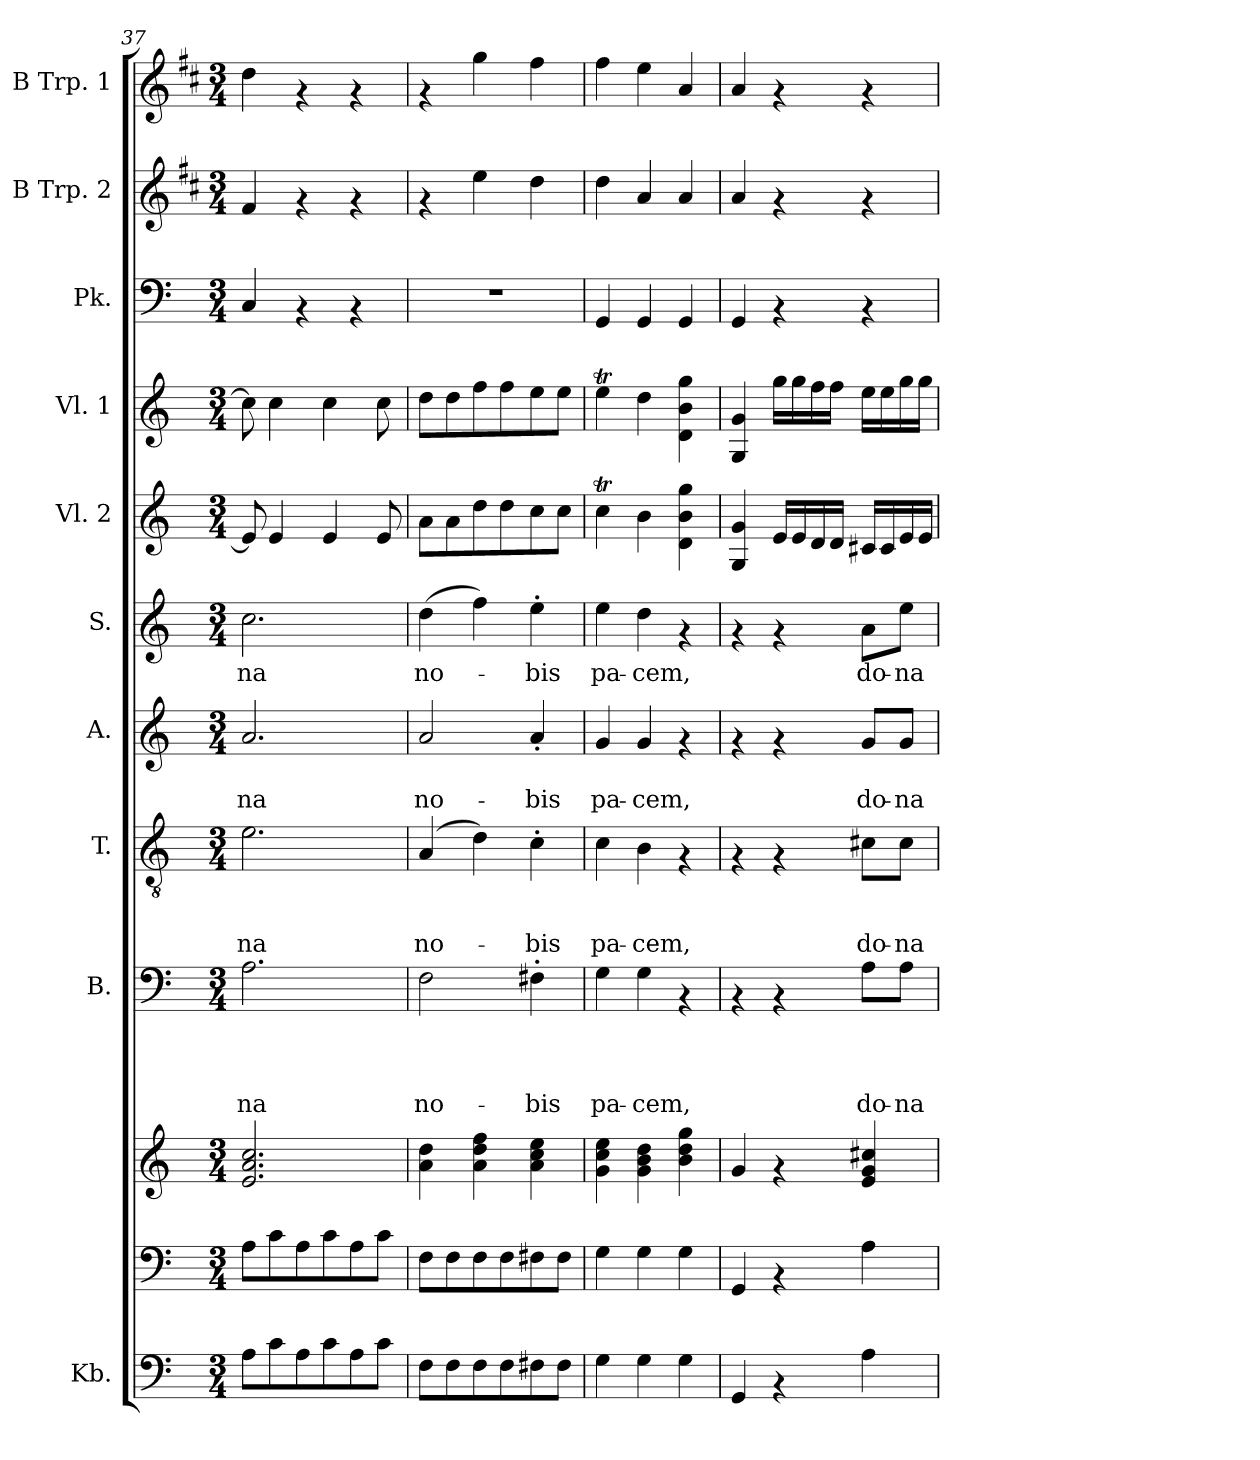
**kern	**kern	**kern	**kern	**text	**text	**text	**text	**kern	**text	**text	**text	**kern	**text	**text	**kern	**text	**kern	**kern	**kern	**kern	**kern
*part11	*part10	*part10	*part9	*part9	*part9	*part9	*part9	*part8	*part8	*part8	*part8	*part7	*part7	*part7	*part6	*part6	*part5	*part4	*part3	*part2	*part1
*staff12	*staff11	*staff10	*staff9	*staff9	*staff9	*staff9	*staff9	*staff8	*staff8	*staff8	*staff8	*staff7	*staff7	*staff7	*staff6	*staff6	*staff5	*staff4	*staff3	*staff2	*staff1
*I"Kb.	*	*	*I"B.	*	*	*	*	*I"T.	*	*	*	*I"A.	*	*	*I"S.	*	*I"Vl. 2	*I"Vl. 1	*I"Pk.	*I"B Trp. 2	*I"B Trp. 1
*I'Kb.	*	*	*I'B.	*	*	*	*	*I'T.	*	*	*	*I'A.	*	*	*I'S.	*	*I'Vl. 2	*I'Vl. 1	*I'Pk.	*I'B Trp. 2	*I'B Trp. 1
*clefF4	*clefF4	*clefG2	*clefF4	*	*	*	*	*clefGv2	*	*	*	*clefG2	*	*	*clefG2	*	*clefG2	*clefG2	*clefF4	*clefG2	*clefG2
*	*	*	*	*	*	*	*	*	*	*	*	*	*	*	*	*	*	*	*	*ITrd1c2	*ITrd1c2
*k[]	*k[]	*k[]	*k[]	*	*	*	*	*k[]	*	*	*	*k[]	*	*	*k[]	*	*k[]	*k[]	*k[]	*k[]	*k[]
*C:	*C:	*C:	*C:	*	*	*	*	*C:	*	*	*	*C:	*	*	*C:	*	*C:	*C:	*C:	*C:	*C:
*M3/4	*M3/4	*M3/4	*M3/4	*	*	*	*	*M3/4	*	*	*	*M3/4	*	*	*M3/4	*	*M3/4	*M3/4	*M3/4	*M3/4	*M3/4
=37	=37	=37	=37	=37	=37	=37	=37	=37	=37	=37	=37	=37	=37	=37	=37	=37	=37	=37	=37	=37	=37
!	!	!	!	!	!	!	!LO:LY:b	!	!	!	!LO:LY:b	!	!	!LO:LY:b	!	!LO:LY:b	!	!	!	!	!
8A\L	8A\L	2.e/ 2.a/ 2.cc/	2.A\	.	.	.	-na	2.e\	.	.	-na	2.a/	.	-na	2.cc\	-na	8e/]	8cc\]	4C/	4e/	4cc\
8c\	8c\	.	.	.	.	.	.	.	.	.	.	.	.	.	.	.	4e/	4cc\	.	.	.
8A\	8A\	.	.	.	.	.	.	.	.	.	.	.	.	.	.	.	.	.	4rAA	4rf	4rf
8c\	8c\	.	.	.	.	.	.	.	.	.	.	.	.	.	.	.	4e/	4cc\	.	.	.
8A\	8A\	.	.	.	.	.	.	.	.	.	.	.	.	.	.	.	.	.	4rAA	4rf	4rf
8c\J	8c\J	.	.	.	.	.	.	.	.	.	.	.	.	.	.	.	8e/	8cc\	.	.	.
=38	=38	=38	=38	=38	=38	=38	=38	=38	=38	=38	=38	=38	=38	=38	=38	=38	=38	=38	=38	=38	=38
!	!	!	!	!	!	!	!LO:LY:b	!	!	!	!LO:LY:b	!	!	!LO:LY:b	!	!LO:LY:b	!	!	!	!	!
8F\L	8F\L	4a\ 4dd\	2F\	.	.	.	no-	(4A/	.	.	no-	2a/	.	no-	(>4dd\	no-	8a\L	8dd\L	2.r	4rf	4rf
8F\	8F\	.	.	.	.	.	.	.	.	.	.	.	.	.	.	.	8a\	8dd\	.	.	.
8F\	8F\	4a\ 4dd\ 4ff\	.	.	.	.	.	4d\)	.	.	.	.	.	.	4ff\)	.	8dd\	8ff\	.	4dd\	4ff\
8F\	8F\	.	.	.	.	.	.	.	.	.	.	.	.	.	.	.	8dd\	8ff\	.	.	.
!	!	!	!	!	!	!	!LO:LY:b	!	!	!	!LO:LY:b	!	!	!LO:LY:b	!	!LO:LY:b	!	!	!	!	!
8F#X\	8F#X\	4a\ 4cc\ 4ee\	4F#X'>\	.	.	.	-bis	4c'>\	.	.	-bis	4a'</	.	-bis	4ee'>\	-bis	8cc\	8ee\	.	4cc\	4ee\
8F#\J	8F#\J	.	.	.	.	.	.	.	.	.	.	.	.	.	.	.	8cc\J	8ee\J	.	.	.
=39	=39	=39	=39	=39	=39	=39	=39	=39	=39	=39	=39	=39	=39	=39	=39	=39	=39	=39	=39	=39	=39
!	!	!	!	!	!	!	!LO:LY:b	!	!	!	!LO:LY:b	!	!	!LO:LY:b	!	!LO:LY:b	!	!	!	!	!
4G\	4G\	4g\ 4cc\ 4ee\	4G\	.	.	.	pa-	4c\	.	.	pa-	4g/	.	pa-	4ee\	pa-	4ccT\	4eet\	4GG/	4cc\	4ee\
!	!	!	!	!	!	!	!LO:LY:b	!	!	!	!LO:LY:b	!	!	!LO:LY:b	!	!LO:LY:b	!	!	!	!	!
4G\	4G\	4g\ 4b\ 4dd\	4G\	.	.	.	-cem,	4B\	.	.	-cem,	4g/	.	-cem,	4dd\	-cem,	4b\	4dd\	4GG/	4g/	4dd\
4G\	4G\	4b\ 4dd\ 4gg\	4rAA	.	.	.	.	4rF	.	.	.	4rf	.	.	4rf	.	4d\ 4b\ 4gg\	4d\ 4b\ 4gg\	4GG/	4g/	4g/
=40	=40	=40	=40	=40	=40	=40	=40	=40	=40	=40	=40	=40	=40	=40	=40	=40	=40	=40	=40	=40	=40
4GG/	4GG/	4g/	4rAA	.	.	.	.	4rF	.	.	.	4rf	.	.	4rf	.	4G/ 4g/	4G/ 4g/	4GG/	4g/	4g/
4rAA	4rAA	4rf	4rAA	.	.	.	.	4rF	.	.	.	4rf	.	.	4rf	.	16e/LL	16gg\LL	4rAA	4rf	4rf
.	.	.	.	.	.	.	.	.	.	.	.	.	.	.	.	.	16e/	16gg\	.	.	.
.	.	.	.	.	.	.	.	.	.	.	.	.	.	.	.	.	16d/	16ff\	.	.	.
.	.	.	.	.	.	.	.	.	.	.	.	.	.	.	.	.	16d/JJ	16ff\JJ	.	.	.
!	!	!	!	!	!	!	!LO:LY:b	!	!	!	!LO:LY:b	!	!	!LO:LY:b	!	!LO:LY:b	!	!	!	!	!
4A\	4A\	4e/ 4g/ 4cc#X/	8A\L	.	.	.	do-	8c#X\L	.	.	do-	8g/L	.	do-	8a\L	do-	16c#X/LL	16ee\LL	4rAA	4rf	4rf
.	.	.	.	.	.	.	.	.	.	.	.	.	.	.	.	.	16c#/	16ee\	.	.	.
!	!	!	!	!	!	!	!LO:LY:b	!	!	!	!LO:LY:b	!	!	!LO:LY:b	!	!LO:LY:b	!	!	!	!	!
.	.	.	8A\J	.	.	.	-na	8c#\J	.	.	-na	8g/J	.	-na	8ee\J	-na	16e/	16gg\	.	.	.
.	.	.	.	.	.	.	.	.	.	.	.	.	.	.	.	.	16e/JJ	16gg\JJ	.	.	.
=	=	=	=	=	=	=	=	=	=	=	=	=	=	=	=	=	=	=	=	=	=
*-	*-	*-	*-	*-	*-	*-	*-	*-	*-	*-	*-	*-	*-	*-	*-	*-	*-	*-	*-	*-	*-
